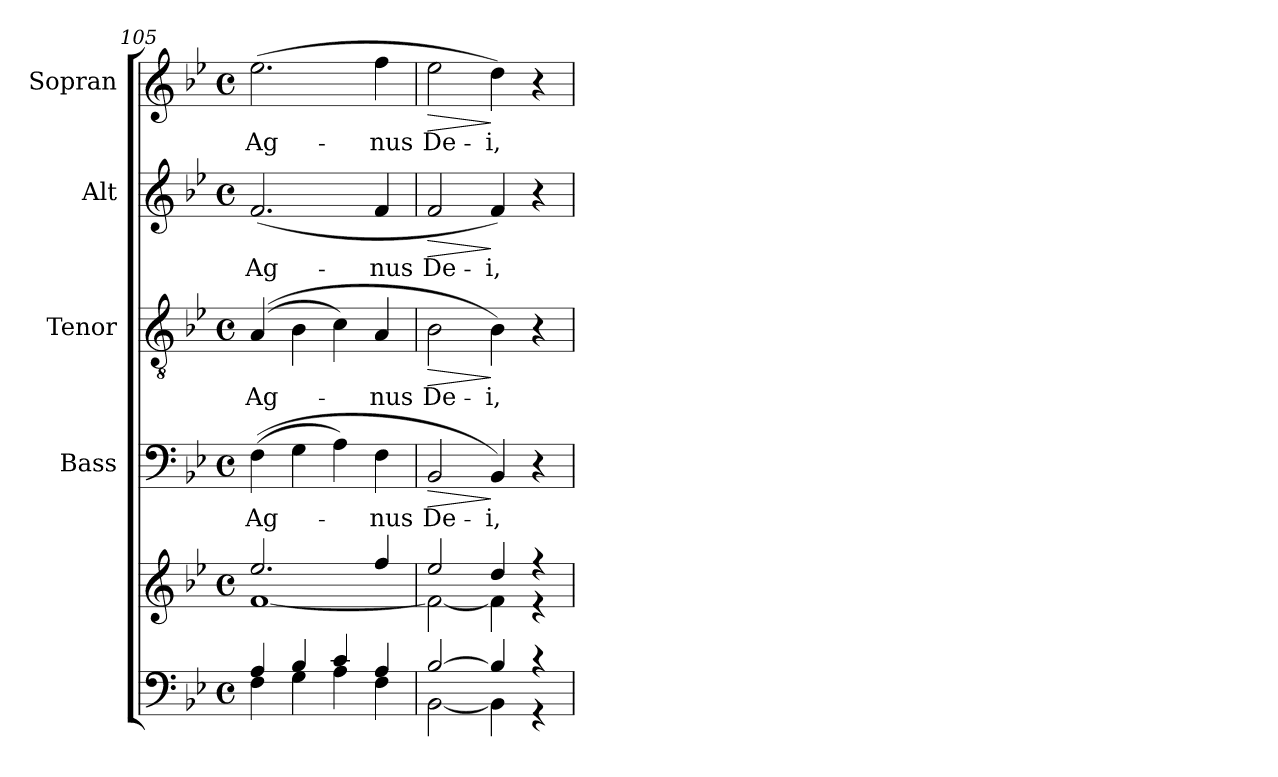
**kern	**kern	**kern	**text	**dynam	**kern	**text	**dynam	**kern	**text	**dynam	**kern	**text	**dynam
*part5	*part5	*part4	*part4	*part4	*part3	*part3	*part3	*part2	*part2	*part2	*part1	*part1	*part1
*staff6	*staff5	*staff4	*staff4	*staff4	*staff3	*staff3	*staff3	*staff2	*staff2	*staff2	*staff1	*staff1	*staff1
*	*	*I"Bass	*	*	*I"Tenor	*	*	*I"Alt	*	*	*I"Sopran	*	*
*	*	*I'B.	*	*	*I'T.	*	*	*I'A.	*	*	*I'S.	*	*
*clefF4	*clefG2	*clefF4	*	*	*clefGv2	*	*	*clefG2	*	*	*clefG2	*	*
*k[b-e-]	*k[b-e-]	*k[b-e-]	*	*	*k[b-e-]	*	*	*k[b-e-]	*	*	*k[b-e-]	*	*
*B-:	*B-:	*B-:	*	*	*B-:	*	*	*B-:	*	*	*B-:	*	*
*M4/4	*M4/4	*M4/4	*	*	*M4/4	*	*	*M4/4	*	*	*M4/4	*	*
*met(c)	*met(c)	*met(c)	*	*	*met(c)	*	*	*met(c)	*	*	*met(c)	*	*
=105	=105	=105	=105	=105	=105	=105	=105	=105	=105	=105	=105	=105	=105
*^	*^	*	*	*	*	*	*	*	*	*	*	*	*
!	!	!	!	!	!LO:LY:b	!	!	!LO:LY:b	!	!	!LO:LY:b	!	!	!LO:LY:b	!
4A/	4F\	2.ee-/	[<1f	(>(>4F\	Ag-	.	((4A/	Ag-	.	(<2.f/	Ag-	.	(>2.ee-\	Ag-	.
4B-/	4G\	.	.	4G\	.	.	4B-\	.	.	.	.	.	.	.	.
4c/	4A\	.	.	4A\)	.	.	4c\)	.	.	.	.	.	.	.	.
!	!	!	!	!	!LO:LY:b	!	!	!LO:LY:b	!	!	!LO:LY:b	!	!	!LO:LY:b	!
4A/	4F\	4ff/	.	4F\	-nus	.	4A/	-nus	.	4f/	-nus	.	4ff\	-nus	.
!!LO:PB:g=z
=106	=106	=106	=106	=106	=106	=106	=106	=106	=106	=106	=106	=106	=106	=106	=106
!	!	!	!	!	!LO:LY:b	!LO:HP:b	!	!LO:LY:b	!LO:HP:b	!	!LO:LY:b	!LO:HP:b	!	!LO:LY:b	!LO:HP:b
[>2B-/	[<2BB-\	2ee-/	2f\_	2BB-/	De-	>	2B-\	De-	>	2f/	De-	>	2ee-\	De-	>
!	!	!	!	!	!LO:LY:b	!	!	!LO:LY:b	!	!	!LO:LY:b	!	!	!LO:LY:b	!
4B-/]	4BB-\]	4dd/	4f\]	4BB-/)	-i,	]	4B-\)	-i,	]	4f/)	-i,	]	4dd\)	-i,	]
4r	4r	4r	4r	4r	.	.	4r	.	.	4r	.	.	4r	.	.
*v	*v	*	*	*	*	*	*	*	*	*	*	*	*	*	*
*	*v	*v	*	*	*	*	*	*	*	*	*	*	*	*
=	=	=	=	=	=	=	=	=	=	=	=	=	=
*-	*-	*-	*-	*-	*-	*-	*-	*-	*-	*-	*-	*-	*-
